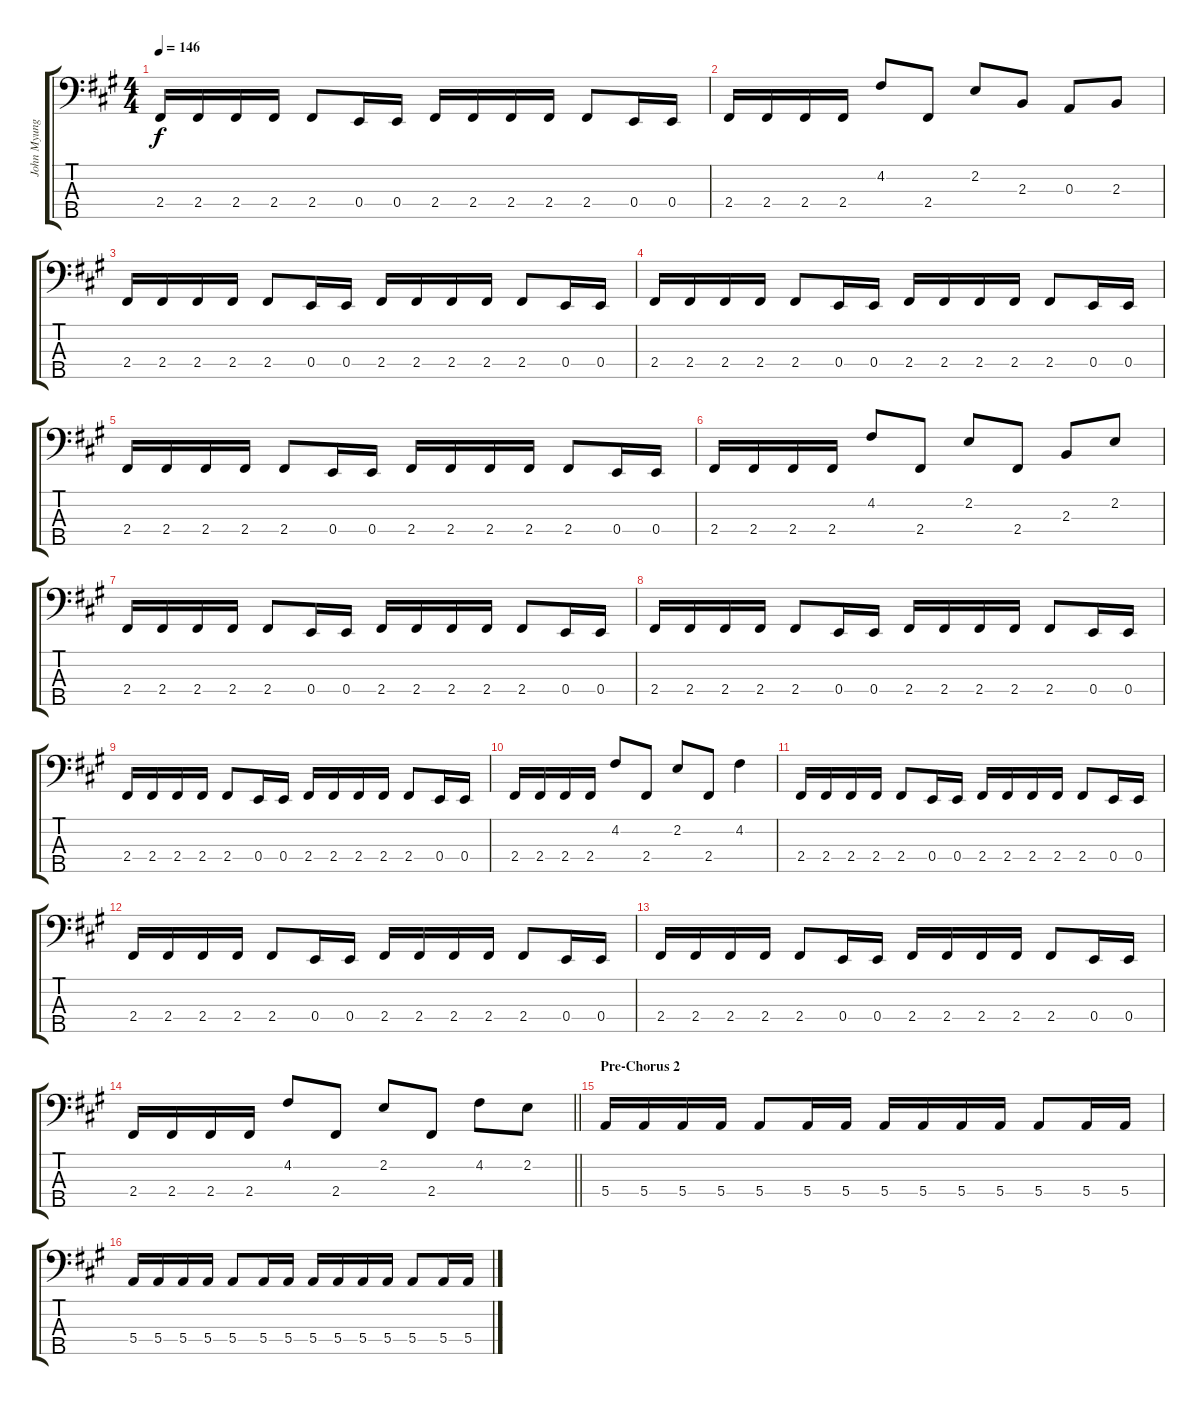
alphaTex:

\track ("John Myung Bass" "John Myung") {instrument electricbassfinger}
\staff {score tabs}
\tuning (G2 D2 A1 E1 B0) {hide}
\ts (4 4)
\tempo 146
\clef f4
\ks f#minor
2.4.16{dy f} 2.4.16 2.4.16 2.4.16 2.4.8 0.4.16 0.4.16 2.4.16 2.4.16 2.4.16 2.4.16 2.4.8 0.4.16 0.4.16 |
2.4.16 2.4.16 2.4.16 2.4.16 4.2.8 2.4.8 2.2.8 2.3.8 0.3.8 2.3.8 |
2.4.16 2.4.16 2.4.16 2.4.16 2.4.8 0.4.16 0.4.16 2.4.16 2.4.16 2.4.16 2.4.16 2.4.8 0.4.16 0.4.16 |
2.4.16 2.4.16 2.4.16 2.4.16 2.4.8 0.4.16 0.4.16 2.4.16 2.4.16 2.4.16 2.4.16 2.4.8 0.4.16 0.4.16 |
2.4.16 2.4.16 2.4.16 2.4.16 2.4.8 0.4.16 0.4.16 2.4.16 2.4.16 2.4.16 2.4.16 2.4.8 0.4.16 0.4.16 |
2.4.16 2.4.16 2.4.16 2.4.16 4.2.8 2.4.8 2.2.8 2.4.8 2.3.8 2.2.8 |
2.4.16 2.4.16 2.4.16 2.4.16 2.4.8 0.4.16 0.4.16 2.4.16 2.4.16 2.4.16 2.4.16 2.4.8 0.4.16 0.4.16 |
2.4.16 2.4.16 2.4.16 2.4.16 2.4.8 0.4.16 0.4.16 2.4.16 2.4.16 2.4.16 2.4.16 2.4.8 0.4.16 0.4.16 |
2.4.16 2.4.16 2.4.16 2.4.16 2.4.8 0.4.16 0.4.16 2.4.16 2.4.16 2.4.16 2.4.16 2.4.8 0.4.16 0.4.16 |
2.4.16 2.4.16 2.4.16 2.4.16 4.2.8 2.4.8 2.2.8 2.4.8 4.2.4 |
2.4.16 2.4.16 2.4.16 2.4.16 2.4.8 0.4.16 0.4.16 2.4.16 2.4.16 2.4.16 2.4.16 2.4.8 0.4.16 0.4.16 |
2.4.16 2.4.16 2.4.16 2.4.16 2.4.8 0.4.16 0.4.16 2.4.16 2.4.16 2.4.16 2.4.16 2.4.8 0.4.16 0.4.16 |
2.4.16 2.4.16 2.4.16 2.4.16 2.4.8 0.4.16 0.4.16 2.4.16 2.4.16 2.4.16 2.4.16 2.4.8 0.4.16 0.4.16 |
\barLineRight lightlight
2.4.16 2.4.16 2.4.16 2.4.16 4.2.8 2.4.8 2.2.8 2.4.8 4.2.8 2.2.8 |
\section ("" "Pre-Chorus 2")
5.4.16 5.4.16 5.4.16 5.4.16 5.4.8 5.4.16 5.4.16 5.4.16 5.4.16 5.4.16 5.4.16 5.4.8 5.4.16 5.4.16 |
5.4.16 5.4.16 5.4.16 5.4.16 5.4.8 5.4.16 5.4.16 5.4.16 5.4.16 5.4.16 5.4.16 5.4.8 5.4.16 5.4.16
